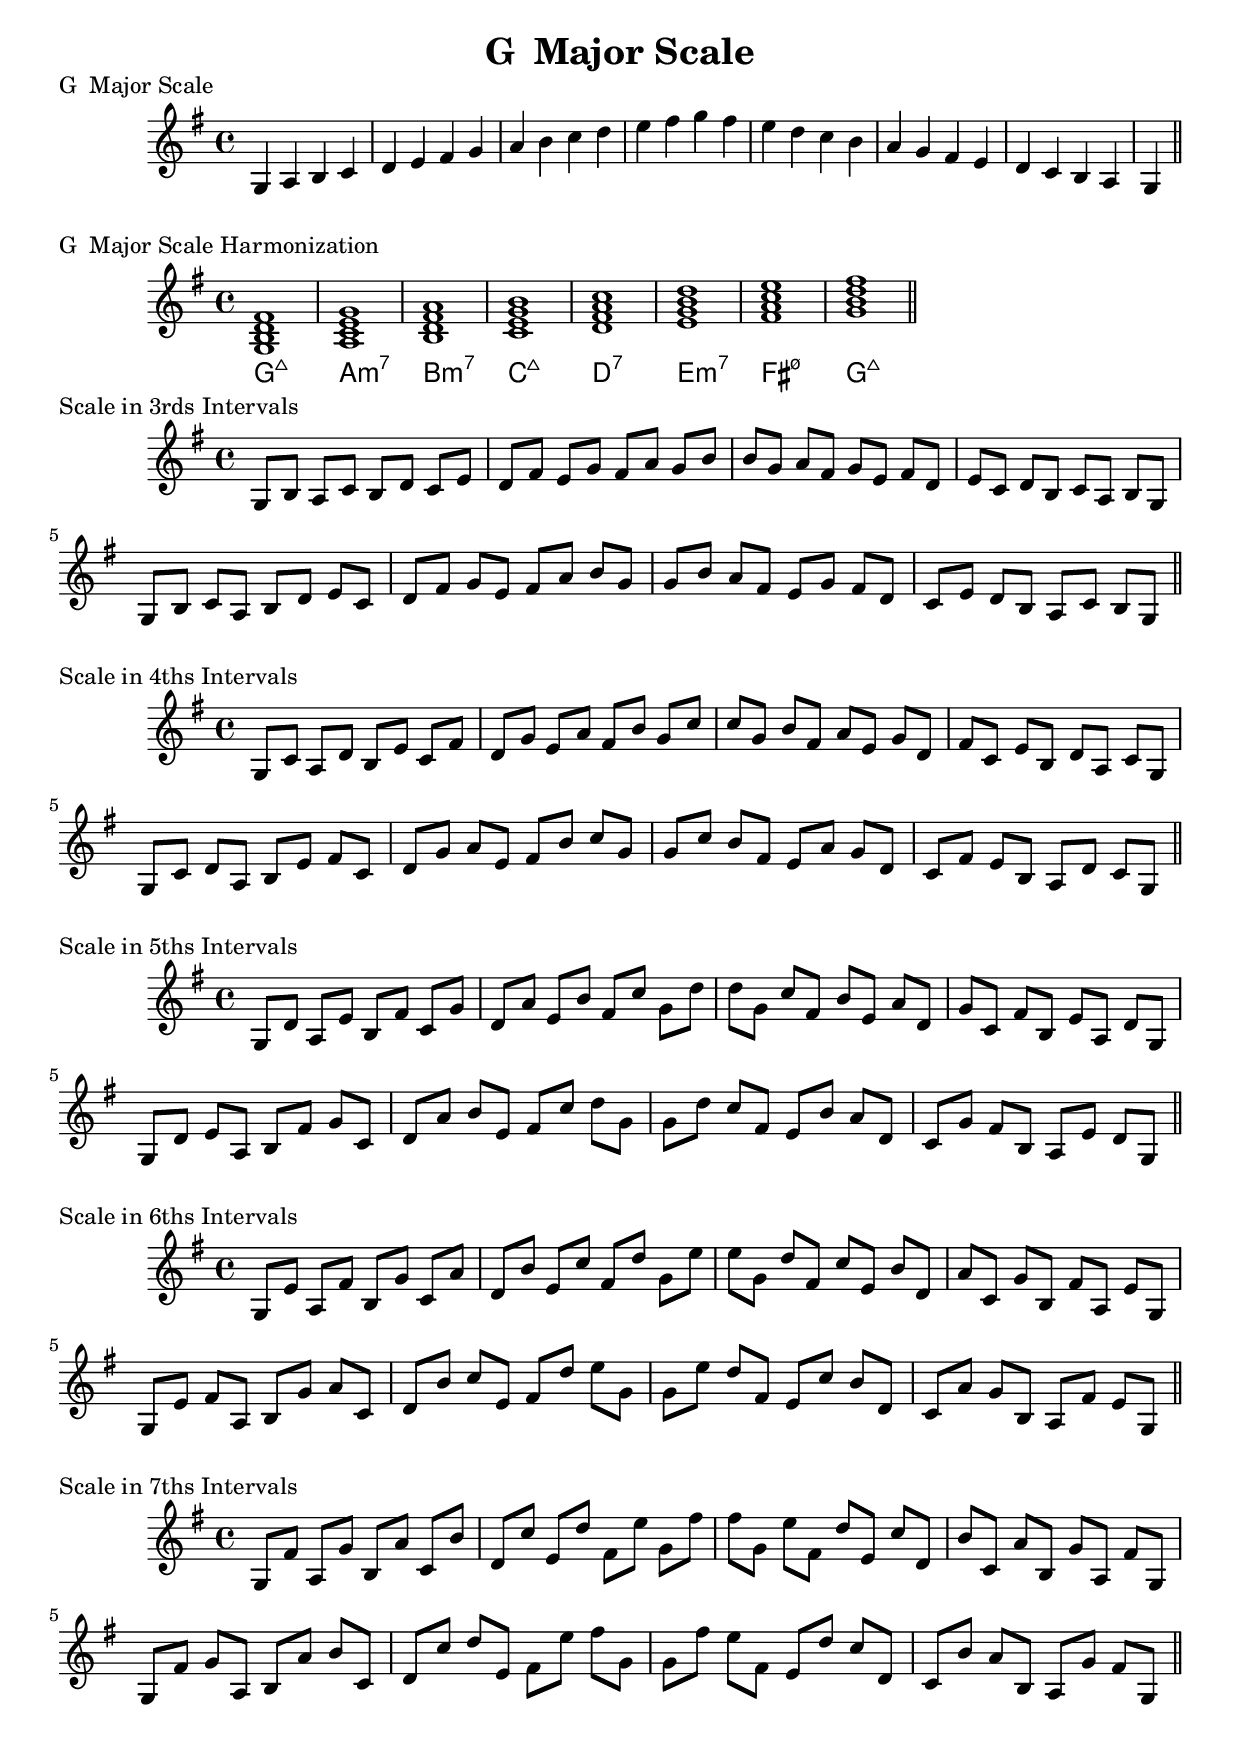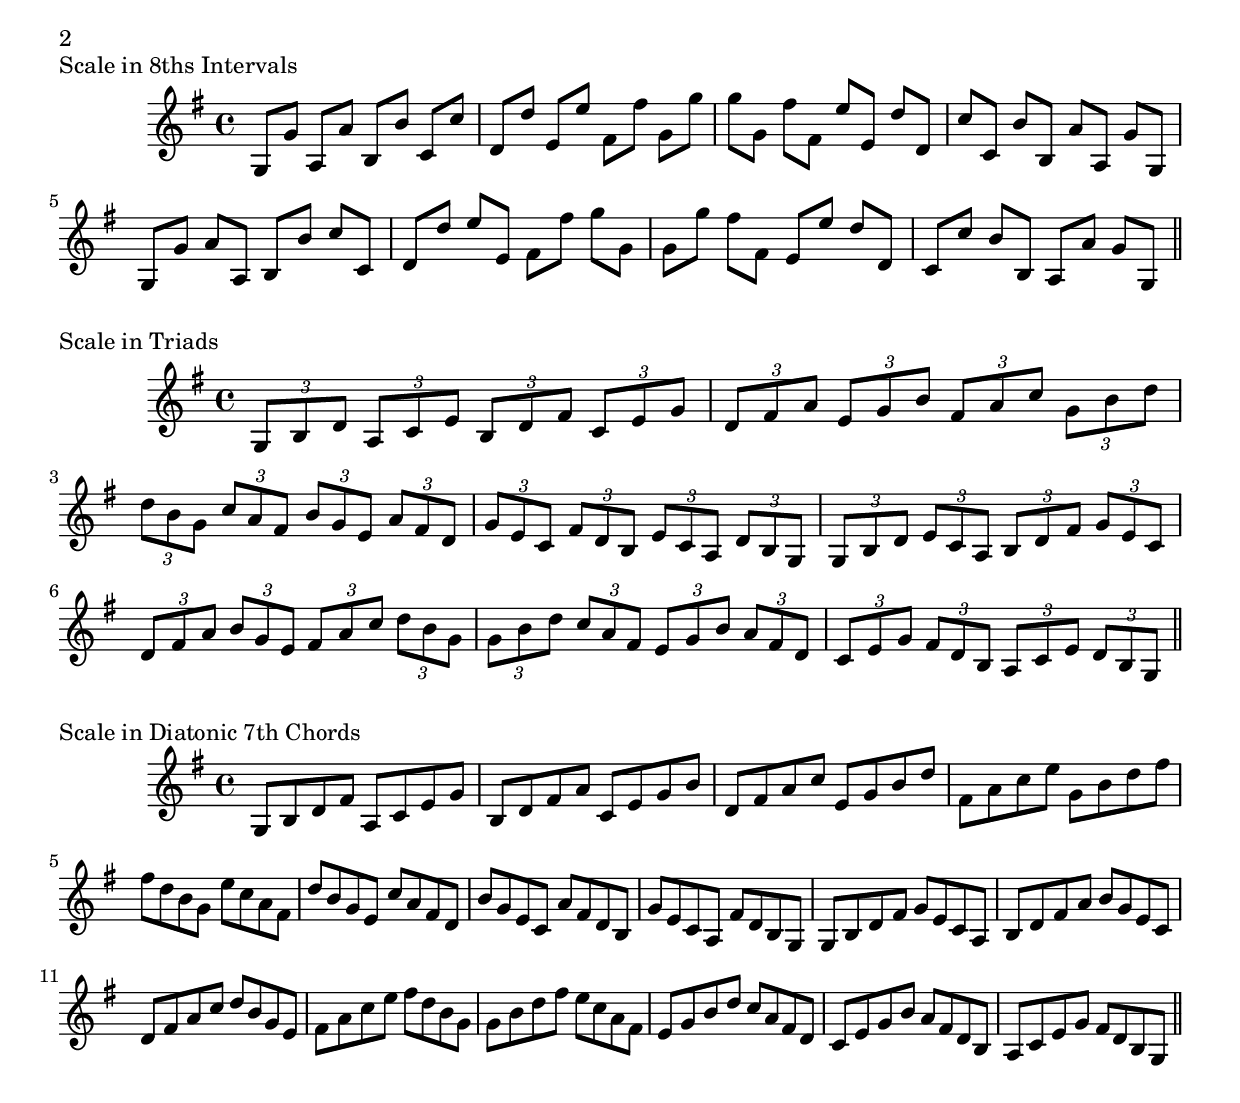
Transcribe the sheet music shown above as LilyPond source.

\version "2.18.2"

\include "scales.ly"

\header{
  title = \markup { "G" " Major Scale" }
}

\score {
  \transpose c g
  \new Staff \relative c {
    \key c \major
    \CMajorScale
    \bar "||"
  }
  \header{
    piece = \markup { "G" " Major Scale" }
  }
}

\score {
  \transpose c g
  \new Staff \relative c {
    \key c \major
    \CMajorHarmonization
    \bar "||"
  }
  \header{
    piece = \markup { "G" " Major Scale Harmonization" }
  }
}

\score {
  \transpose c g
  \new Staff \relative c {
    \key c \major
    \set Timing.beamExceptions = #'()
    \set Timing.baseMoment = #'(ly:make-moment 1/4)
    \set Timing.beatStructure = #'(1 1 1 1)
    \CMajorScaleThirds
    \bar "||"
  }
  \header{
    piece = \markup { "Scale in 3rds Intervals" }
  }
}

\score {
  \transpose c g
  \new Staff \relative c {
    \key c \major
    \set Timing.beamExceptions = #'()
    \set Timing.baseMoment = #'(ly:make-moment 1/4)
    \set Timing.beatStructure = #'(1 1 1 1)
    \CMajorScaleFourths
    \bar "||"
  }
  \header{
    piece = \markup { "Scale in 4ths Intervals" }
  }
}

\score {
  \transpose c g
  \new Staff \relative c {
    \key c \major
    \set Timing.beamExceptions = #'()
    \set Timing.baseMoment = #'(ly:make-moment 1/4)
    \set Timing.beatStructure = #'(1 1 1 1)
    \CMajorScaleFifths
    \bar "||"
  }
  \header{
    piece = \markup { "Scale in 5ths Intervals" }
  }
}

\score {
  \transpose c g
  \new Staff \relative c {
    \key c \major
    \set Timing.beamExceptions = #'()
    \set Timing.baseMoment = #'(ly:make-moment 1/4)
    \set Timing.beatStructure = #'(1 1 1 1)
    \CMajorScaleSixths
    \bar "||"
  }
  \header{
    piece = \markup { "Scale in 6ths Intervals" }
  }
}

\score {
  \transpose c g
  \new Staff \relative c {
    \key c \major
    \set Timing.beamExceptions = #'()
    \set Timing.baseMoment = #'(ly:make-moment 1/4)
    \set Timing.beatStructure = #'(1 1 1 1)
    \CMajorScaleSevenths
    \bar "||"
  }
  \header{
    piece = \markup { "Scale in 7ths Intervals" }
  }
}

\score {
  \transpose c g
  \new Staff \relative c {
    \key c \major
    \set Timing.beamExceptions = #'()
    \set Timing.baseMoment = #'(ly:make-moment 1/4)
    \set Timing.beatStructure = #'(1 1 1 1)
    \CMajorScaleEights
    \bar "||"
  }
  \header{
    piece = \markup { "Scale in 8ths Intervals" }
  }
}

\score {
  \transpose c g
  \new Staff \relative c {
    \key c \major
    \CMajorScaleTriads
    \bar "||"
  }
  \header{
    piece = \markup { "Scale in Triads" }
  }
}

\score {
  \transpose c g
  \new Staff \relative c {
    \key c \major
    \CMajorScaleChords
    \bar "||"
  }
  \header{
    piece = \markup { "Scale in Diatonic 7th Chords" }
  }
}